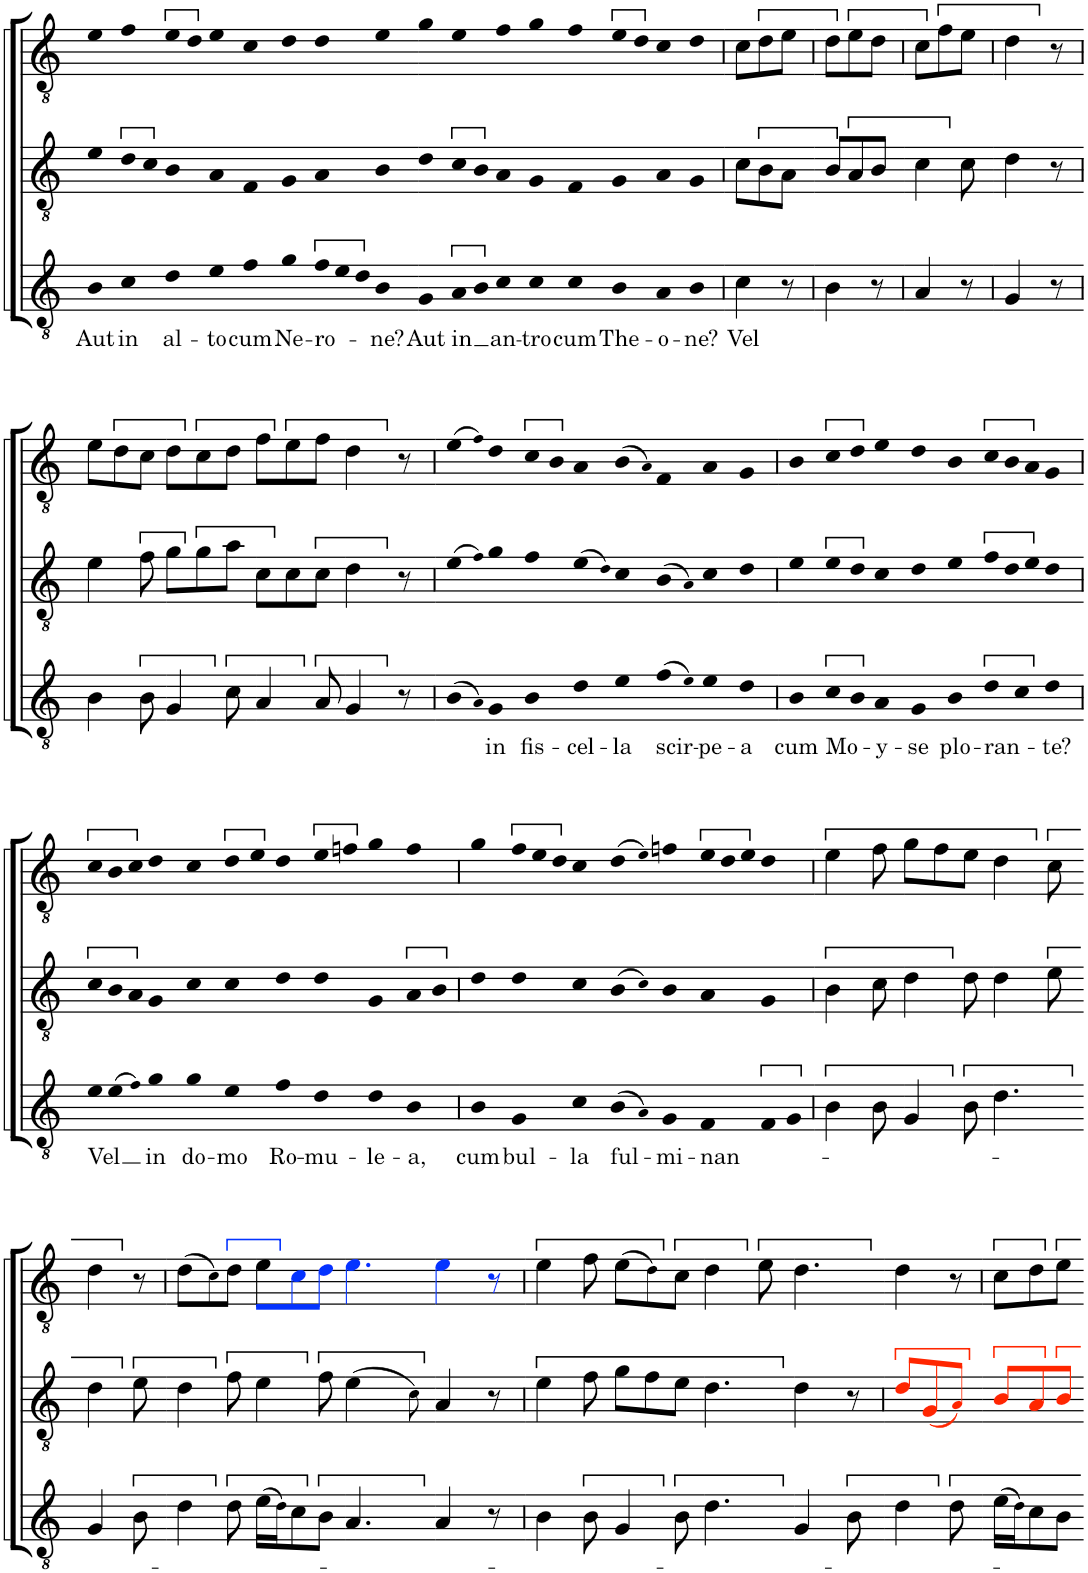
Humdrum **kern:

**kern	**text	**kern	**kern
*part3	*part3	*part2	*part1
*staff3	*staff3	*staff2	*staff1
*I"Tenor 3	*	*I"Tenor 2	*I"Tenor 1
!!LO:PB:g=z
*clefGv2	*	*clefGv2	*clefGv2
*k[]	*	*k[]	*k[]
*M20/4	*	*M20/4	*M20/4
=27	=27	=27	=27
!	!LO:LY:b	!	!
4B	Aut	4e	4e
!	!LO:LY:b	!	!
4c	in	8d	4f
.	.	8c	.
!	!LO:LY:b	!	!
4d	al-	4B	8e
.	.	.	8d
!	!LO:LY:b	!	!
4e	-to	4A	4e
!	!LO:LY:b	!	!
4f	cum	4F	4c
!	!LO:LY:b	!	!
4g	Ne-	4G	4d
*Xtuplet	*	*	*
!	!LO:LY:b	!	!
12f	-ro-	4A	4d
12e	.	.	.
12d	.	.	.
!	!LO:LY:b	!	!
4B	-ne?	4B	4e
=28-	=28-	=28-	=28-
!	!LO:LY:b	!	!
4G	Aut	4d	4g
!	!LO:LY:b	!	!
8A	in	8c	4e
8B	.	8B	.
!	!LO:LY:b	!	!
4c	an-	4A	4f
!	!LO:LY:b	!	!
4c	-tro	4G	4g
!	!LO:LY:b	!	!
4c	cum	4F	4f
!	!LO:LY:b	!	!
4B	The-	4G	8e
.	.	.	8d
!	!LO:LY:b	!	!
4A	-o-	4A	4c
!	!LO:LY:b	!	!
4B	-ne?	4G	4d
=29'	=29'	=29'	=29'
*M3/8	*	*M3/8	*M3/8
!	!LO:LY:b	!	!
4c\	Vel	8c\L	8c\L
.	.	8B\	8d\
8r	.	8A\J	8e\J
=30'	=30'	=30'	=30'
4B\	.	8B/L	8d\L
.	.	8A/	8e\
8r	.	8B/J	8d\J
=31'	=31'	=31'	=31'
4A/	.	4c\	8c\L
.	.	.	8f\
8r	.	8c\	8e\J
=32'	=32'	=32'	=32'
4G/	.	4d\	4d\
8r	.	8r	8r
!!LO:LB:g=z
=33'	=33'	=33'	=33'
4B\	.	4e\	8e\L
.	.	.	8d\
8B\	.	8f\	8c\J
=34-	=34-	=34-	=34-
4G/	.	8g\L	8d\L
.	.	8g\	8c\
8c\	.	8a\J	8d\J
=35-	=35-	=35-	=35-
4A/	.	8c\L	8f\L
.	.	8c\	8e\
8A/	.	8c\J	8f\J
=36-	=36-	=36-	=36-
4G/	.	4d\	4d\
8r	.	8r	8r
=37'	=37'	=37'	=37'
*M20/4	*	*M20/4	*M20/4
(8B	.	(8e	(8e
8A!)	.	8f!)	8f!)
!	!LO:LY:b	!	!
4G	in	4g	4d
!	!LO:LY:b	!	!
4B	fis-	4f	8c
.	.	.	8B
!	!LO:LY:b	!	!
4d	-cel-	(8e	4A
.	.	8d!)	.
!	!LO:LY:b	!	!
4e	-la	4c	(8B
.	.	.	8A!)
!	!LO:LY:b	!	!
(8f	scir-	(8B	4F
8e!)	.	8A!)	.
!	!LO:LY:b	!	!
4e	-pe-	4c	4A
!	!LO:LY:b	!	!
4d	-a	4d	4G
=38'	=38'	=38'	=38'
!	!LO:LY:b	!	!
4B	cum	4e	4B
!	!LO:LY:b	!	!
8c	Mo-	8e	8c
8B	.	8d	8d
!	!LO:LY:b	!	!
4A	-y-	4c	4e
!	!LO:LY:b	!	!
4G	-se	4d	4d
!	!LO:LY:b	!	!
4B	plo-	4e	4B
!	!LO:LY:b	!	!
*	*	*Xtuplet	*Xtuplet
8d	-ran-	12f	12c
.	.	12d	12B
8c	.	.	.
.	.	12e	12A
!	!LO:LY:b	!	!
4d	-te?	4d	4G
!!LO:LB:g=z
=39'	=39'	=39'	=39'
!	!LO:LY:b	!	!
12e	Vel	12c	12c
(12e	.	12B	12B
12f!)	.	12A	12c
!	!LO:LY:b	!	!
4g	in	4G	4d
!	!LO:LY:b	!	!
4g	do-	4c	4c
!	!LO:LY:b	!	!
4e	-mo	4c	8d
.	.	.	8e
!	!LO:LY:b	!	!
4f	Ro-	4d	4d
!	!LO:LY:b	!	!
4d	-mu-	4d	8e
.	.	.	8fn
!	!LO:LY:b	!	!
4d	-le-	4G	4g
!	!LO:LY:b	!	!
4B	-a,	8A	4f
.	.	8B	.
=40'	=40'	=40'	=40'
!	!LO:LY:b	!	!
4B	cum	4d	4g
!	!LO:LY:b	!	!
4G	bul-	4d	12f
.	.	.	12e
.	.	.	12d
!	!LO:LY:b	!	!
4c	-la	4c	4c
!	!LO:LY:b	!	!
(8B	ful-	(8B	(8d
8A!)	.	8c!)	8e!)
!	!LO:LY:b	!	!
4G	-mi-	4B	4fn
!	!LO:LY:b	!	!
4F	-nan-	4A	12e
.	.	.	12d
.	.	.	12e
8F	.	4G	4d
8G	.	.	.
=41'	=41'	=41'	=41'
*M3/8	*	*M3/8	*M3/8
4B\	.	4B\	4e\
8B\	.	8c\	8f\
=42-	=42-	=42-	=42-
4G/	.	4d\	8g\L
.	.	.	8f\
8B\	.	8d\	8e\J
=43-	=43-	=43-	=43-
4.d\	.	4d\	4d\
.	.	8e\	8c\
!!LO:LB:g=z
=44-	=44-	=44-	=44-
4G/	.	4d\	4d\
8B\	.	8e\	8r
=45'	=45'	=45'	=45'
4d\	.	4d\	(8d\L
.	.	.	8c!\)
8d\	.	8f\	8d\J
=46-	=46-	=46-	=46-
(16e\LL	.	4e\	8e\L
16d!\J)	.	.	.
8c\	.	.	8ci\
8B\J	.	8f\	8di\J
=47-	=47-	=47-	=47-
4.A/	.	(4e\	4.ei\
.	.	8c!\)	.
=48-	=48-	=48-	=48-
4A/	.	4A/	4ei\
8r	.	8r	8r
=49'	=49'	=49'	=49'
4B\	.	4e\	4e\
8B\	.	8f\	8f\
=50-	=50-	=50-	=50-
4G/	.	8g\L	(8e\L
.	.	8f\	8d!\)
8B\	.	8e\J	8c\J
=51-	=51-	=51-	=51-
4.d\	.	4.d\	4d\
.	.	.	8e\
=52-	=52-	=52-	=52-
4G/	.	4d\	4.d\
8B\	.	8r	.
=53-	=53-	=53-	=53-
4d\	.	8dj/L	4d\
.	.	(8Gj/	.
8d\	.	8A!j/J)	8r
=54'	=54'	=54'	=54'
(16e\LL	.	8Bj/L	8c\L
16d!\J)	.	.	.
8c\	.	8Aj/	8d\
8B\J	.	8Bj/J	8e\J
=-	=-	=-	=-
*-	*-	*-	*-
